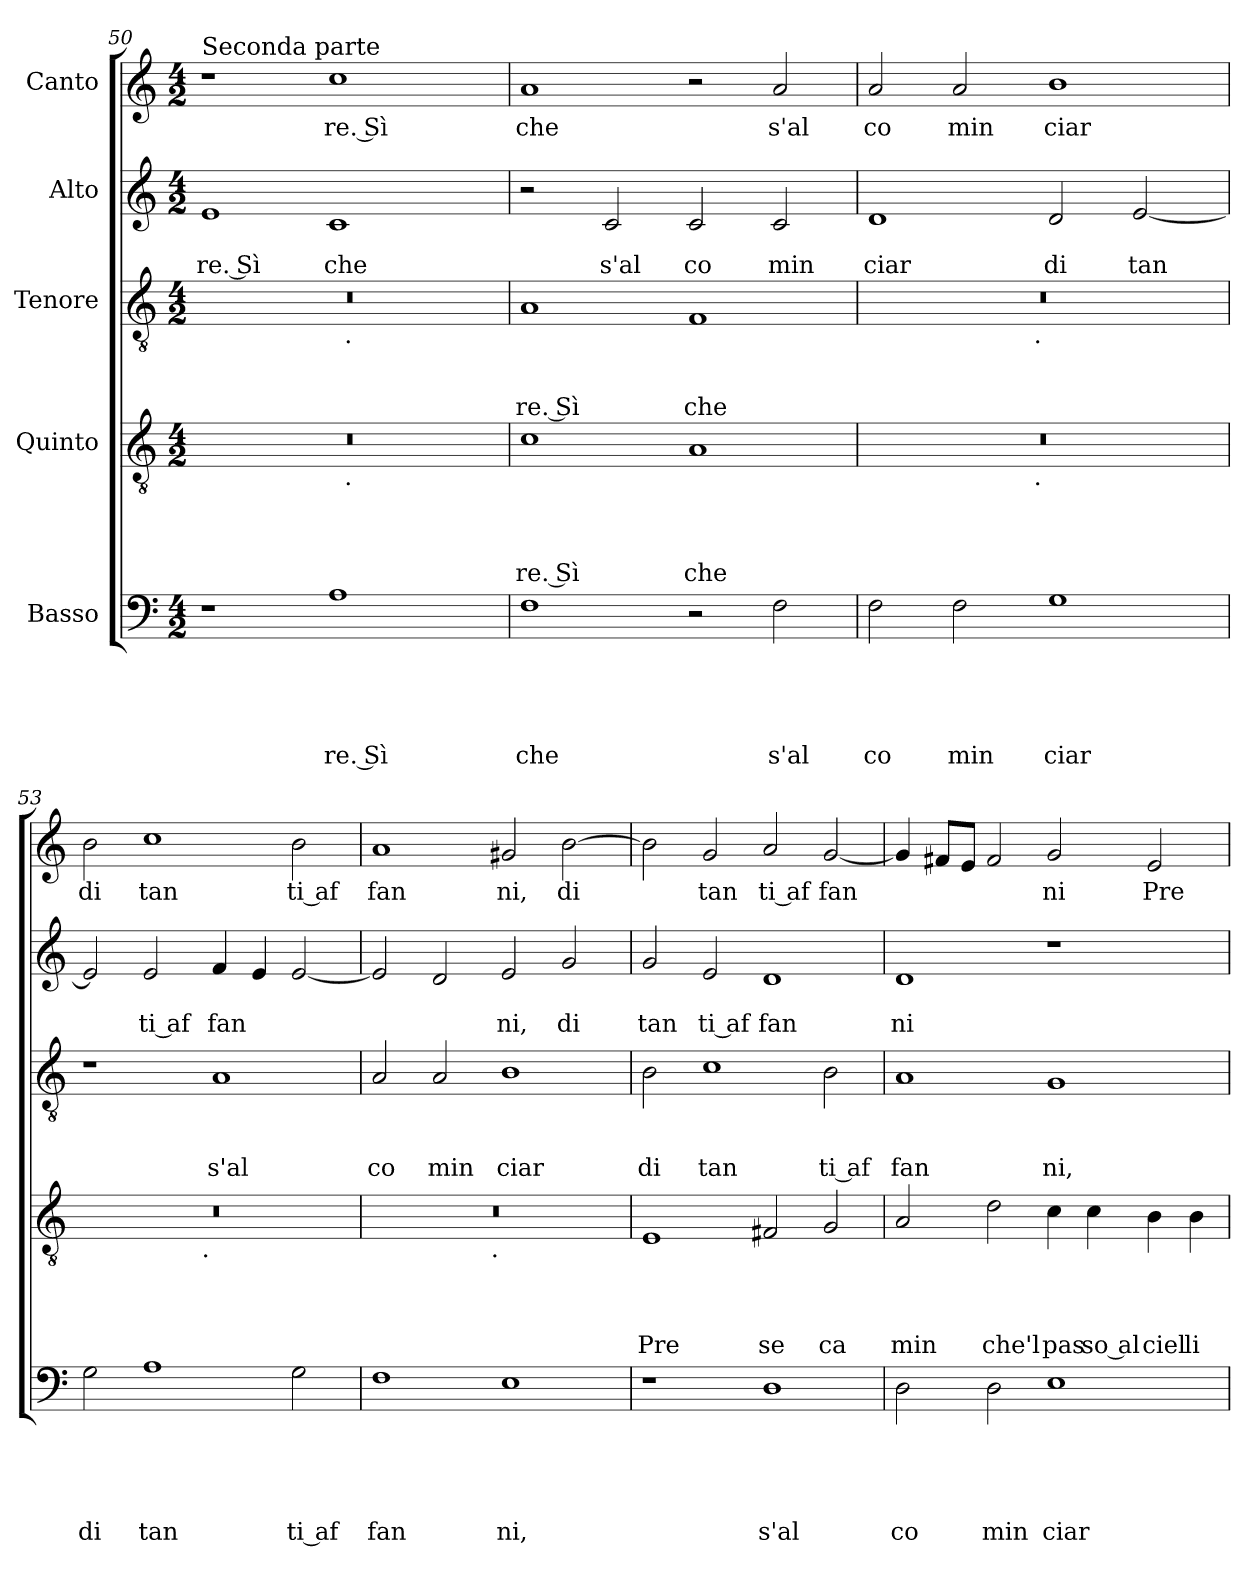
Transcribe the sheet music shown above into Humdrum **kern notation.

**kern	**text	**text	**text	**text	**text	**kern	**text	**text	**text	**text	**kern	**text	**text	**text	**kern	**text	**text	**kern	**text
*part5	*part5	*part5	*part5	*part5	*part5	*part4	*part4	*part4	*part4	*part4	*part3	*part3	*part3	*part3	*part2	*part2	*part2	*part1	*part1
*staff5	*staff5	*staff5	*staff5	*staff5	*staff5	*staff4	*staff4	*staff4	*staff4	*staff4	*staff3	*staff3	*staff3	*staff3	*staff2	*staff2	*staff2	*staff1	*staff1
*I"Basso	*	*	*	*	*	*I"Quinto	*	*	*	*	*I"Tenore	*	*	*	*I"Alto	*	*	*I"Canto	*
*clefF4	*	*	*	*	*	*clefGv2	*	*	*	*	*clefGv2	*	*	*	*clefG2	*	*	*clefG2	*
*k[]	*	*	*	*	*	*k[]	*	*	*	*	*k[]	*	*	*	*k[]	*	*	*k[]	*
*C:	*	*	*	*	*	*C:	*	*	*	*	*C:	*	*	*	*C:	*	*	*C:	*
*M4/2	*	*	*	*	*	*M4/2	*	*	*	*	*M4/2	*	*	*	*M4/2	*	*	*M4/2	*
=50	=50	=50	=50	=50	=50	=50	=50	=50	=50	=50	=50	=50	=50	=50	=50	=50	=50	=50	=50
!	!	!	!	!	!	!	!	!	!	!	!	!	!	!	!	!	!	!LO:TX:a:t=Seconda parte	!
!	!	!	!	!	!	!	!	!	!	!	!	!	!	!	!	!	!LO:LY:b:rj	!	!
*	*	*	*	*	*	*^	*	*	*	*	*^	*	*	*	*	*	*	*	*
1r	.	.	.	.	.	0r	1ryy	.	.	.	.	0r	1ryy	.	.	.	1e	.	-re. Sì	1r	.
!	!	!	!	!	!LO:LY:b:rj	!	!	!	!	!	!	!	!	!	!	!	!	!	!LO:LY:b	!	!LO:LY:b:rj
1A	.	.	.	.	-re. Sì	.	32ryy	.	.	.	.	.	32ryy	.	.	.	1c	.	che	1cc	-re. Sì
!	!	!	!	!	!	!	!	!	!	!	!	!	!LO:TX:b:t=.	!	!	!	!	!	!	!	!
!	!	!	!	!	!	!	!LO:TX:b:t=.	!	!	!	!	!	!	!	!	!	!	!	!	!	!
.	.	.	.	.	.	.	2ryy	.	.	.	.	.	2ryy	.	.	.	.	.	.	.	.
.	.	.	.	.	.	.	4...ryy	.	.	.	.	.	4...ryy	.	.	.	.	.	.	.	.
=51	=51	=51	=51	=51	=51	=51	=51	=51	=51	=51	=51	=51	=51	=51	=51	=51	=51	=51	=51	=51	=51
!	!	!	!	!	!LO:LY:b	!	!	!	!	!	!LO:LY:b:rj	!	!	!	!	!LO:LY:b:rj	!	!	!	!	!LO:LY:b
*	*	*	*	*	*	*v	*v	*	*	*	*	*	*	*	*	*	*	*	*	*	*
*	*	*	*	*	*	*	*	*	*	*	*v	*v	*	*	*	*	*	*	*	*
1F	.	.	.	.	che	1c	.	.	.	re. Sì	1A	.	.	-re. Sì	2r	.	.	1a	che
!	!	!	!	!	!	!	!	!	!	!	!	!	!	!	!	!	!LO:LY:b	!	!
.	.	.	.	.	.	.	.	.	.	.	.	.	.	.	2c/	.	s'al	.	.
!	!	!	!	!	!	!	!	!	!	!LO:LY:b	!	!	!	!LO:LY:b	!	!	!LO:LY:b	!	!
2r	.	.	.	.	.	1A	.	.	.	che	1F	.	.	che	2c/	.	co	2r	.
!	!	!	!	!	!LO:LY:b	!	!	!	!	!	!	!	!	!	!	!	!LO:LY:b	!	!LO:LY:b
2F\	.	.	.	.	s'al	.	.	.	.	.	.	.	.	.	2c/	.	min	2a/	s'al
=52	=52	=52	=52	=52	=52	=52	=52	=52	=52	=52	=52	=52	=52	=52	=52	=52	=52	=52	=52
!	!	!	!	!	!LO:LY:b	!	!	!	!	!	!	!	!	!	!	!	!LO:LY:b	!	!LO:LY:b
*	*	*	*	*	*	*^	*	*	*	*	*^	*	*	*	*	*	*	*	*
2F\	.	.	.	.	co	0r	2ryy	.	.	.	.	0r	2ryy	.	.	.	1d	.	ciar	2a/	co
!	!	!	!	!	!LO:LY:b	!	!	!	!	!	!	!	!	!	!	!	!	!	!	!	!LO:LY:b
2F\	.	.	.	.	min	.	4...ryy	.	.	.	.	.	4...ryy	.	.	.	.	.	.	2a/	min
!	!	!	!	!	!	!	!	!	!	!	!	!	!LO:TX:b:t=.	!	!	!	!	!	!	!	!
!	!	!	!	!	!	!	!LO:TX:b:t=.	!	!	!	!	!	!	!	!	!	!	!	!	!	!
.	.	.	.	.	.	.	1ryy	.	.	.	.	.	1ryy	.	.	.	.	.	.	.	.
!	!	!	!	!	!LO:LY:b	!	!	!	!	!	!	!	!	!	!	!	!	!	!LO:LY:b	!	!LO:LY:b
1G	.	.	.	.	ciar	.	.	.	.	.	.	.	.	.	.	.	2d/	.	di	1b	ciar
!	!	!	!	!	!	!	!	!	!	!	!	!	!	!	!	!	!	!	!LO:LY:b	!	!
.	.	.	.	.	.	.	.	.	.	.	.	.	.	.	.	.	[<2e/	.	tan	.	.
.	.	.	.	.	.	.	32ryy	.	.	.	.	.	32ryy	.	.	.	.	.	.	.	.
=53	=53	=53	=53	=53	=53	=53	=53	=53	=53	=53	=53	=53	=53	=53	=53	=53	=53	=53	=53	=53	=53
!	!	!	!	!	!LO:LY:b	!	!	!	!	!	!	!	!	!	!	!	!	!	!	!	!LO:LY:b
*	*	*	*	*	*	*	*	*	*	*	*	*v	*v	*	*	*	*	*	*	*	*
2G\	.	.	.	.	di	0r	2ryy	.	.	.	.	1r	.	.	.	2e/]	.	.	2b\	di
!	!	!	!	!	!LO:LY:b	!	!	!	!	!	!	!	!	!	!	!	!	!LO:LY:b:rj	!	!LO:LY:b
1A	.	.	.	.	tan	.	4...ryy	.	.	.	.	.	.	.	.	2e/	.	ti af	1cc	tan
!	!	!	!	!	!	!	!LO:TX:b:t=.	!	!	!	!	!	!	!	!	!	!	!	!	!
.	.	.	.	.	.	.	1ryy	.	.	.	.	.	.	.	.	.	.	.	.	.
!	!	!	!	!	!	!	!	!	!	!	!	!	!	!	!LO:LY:b	!	!	!LO:LY:b	!	!
.	.	.	.	.	.	.	.	.	.	.	.	1A	.	.	s'al	4f/	.	fan	.	.
.	.	.	.	.	.	.	.	.	.	.	.	.	.	.	.	4e/	.	.	.	.
!	!	!	!	!	!LO:LY:b:rj	!	!	!	!	!	!	!	!	!	!	!	!	!	!	!LO:LY:b:rj
2G\	.	.	.	.	ti af	.	.	.	.	.	.	.	.	.	.	[<2e/	.	.	2b\	ti af
.	.	.	.	.	.	.	32ryy	.	.	.	.	.	.	.	.	.	.	.	.	.
=54	=54	=54	=54	=54	=54	=54	=54	=54	=54	=54	=54	=54	=54	=54	=54	=54	=54	=54	=54	=54
!	!	!	!	!	!LO:LY:b	!	!	!	!	!	!	!	!	!	!LO:LY:b	!	!	!	!	!LO:LY:b
1F	.	.	.	.	fan	0r	2ryy	.	.	.	.	2A/	.	.	co	2e/]	.	.	1a	fan
!	!	!	!	!	!	!	!	!	!	!	!	!	!	!	!LO:LY:b	!	!	!	!	!
.	.	.	.	.	.	.	4...ryy	.	.	.	.	2A/	.	.	min	2d/	.	.	.	.
!	!	!	!	!	!	!	!LO:TX:b:t=.	!	!	!	!	!	!	!	!	!	!	!	!	!
.	.	.	.	.	.	.	1ryy	.	.	.	.	.	.	.	.	.	.	.	.	.
!	!	!	!	!	!LO:LY:b	!	!	!	!	!	!	!	!	!	!LO:LY:b	!	!	!LO:LY:b	!	!LO:LY:b
1E	.	.	.	.	ni,	.	.	.	.	.	.	1B	.	.	ciar	2e/	.	ni,	2g#X/	ni,
!	!	!	!	!	!	!	!	!	!	!	!	!	!	!	!	!	!	!LO:LY:b	!	!LO:LY:b
.	.	.	.	.	.	.	.	.	.	.	.	.	.	.	.	2g/	.	di	[>2b\	di
.	.	.	.	.	.	.	32ryy	.	.	.	.	.	.	.	.	.	.	.	.	.
=55	=55	=55	=55	=55	=55	=55	=55	=55	=55	=55	=55	=55	=55	=55	=55	=55	=55	=55	=55	=55
!	!	!	!	!	!	!	!	!	!	!	!LO:LY:b	!	!	!	!LO:LY:b	!	!	!LO:LY:b	!	!
*	*	*	*	*	*	*v	*v	*	*	*	*	*	*	*	*	*	*	*	*	*
1r	.	.	.	.	.	1E	.	.	.	Pre	2B\	.	.	di	2g/	.	tan	2b\]	.
!	!	!	!	!	!	!	!	!	!	!	!	!	!	!LO:LY:b	!	!	!LO:LY:b:rj	!	!LO:LY:b
.	.	.	.	.	.	.	.	.	.	.	(1c	.	.	tan	2e/	.	ti af	2g/	tan
!	!	!	!	!	!LO:LY:b	!	!	!	!	!LO:LY:b	!	!	!	!	!	!	!LO:LY:b	!	!LO:LY:b:rj
1D	.	.	.	.	s'al	2F#X/	.	.	.	se	.	.	.	.	1d	.	fan	2a/	ti af
!	!	!	!	!	!	!	!	!	!	!LO:LY:b	!	!	!	!LO:LY:b:rj	!	!	!	!	!LO:LY:b
.	.	.	.	.	.	2G/	.	.	.	ca	2B\	.	.	ti af	.	.	.	[<2g/	fan
=56	=56	=56	=56	=56	=56	=56	=56	=56	=56	=56	=56	=56	=56	=56	=56	=56	=56	=56	=56
!	!	!	!	!	!LO:LY:b	!	!	!	!	!LO:LY:b	!	!	!	!LO:LY:b	!	!	!LO:LY:b	!	!
2D\	.	.	.	.	co	2A/	.	.	.	min	1A	.	.	fan	1d	.	ni	4g/]	.
.	.	.	.	.	.	.	.	.	.	.	.	.	.	.	.	.	.	8f#X/L	.
.	.	.	.	.	.	.	.	.	.	.	.	.	.	.	.	.	.	8e/J	.
!	!	!	!	!	!LO:LY:b	!	!	!	!	!LO:LY:b	!	!	!	!	!	!	!	!	!
2D\	.	.	.	.	min	2d\	.	.	.	che'l	.	.	.	.	.	.	.	2f#/	.
!	!	!	!	!	!LO:LY:b	!	!	!	!	!LO:LY:b	!	!	!	!LO:LY:b	!	!	!	!	!LO:LY:b
1E	.	.	.	.	ciar	4c\	.	.	.	pas	1G	.	.	ni,	1r	.	.	2g/	ni
!	!	!	!	!	!	!	!	!	!	!LO:LY:b:rj	!	!	!	!	!	!	!	!	!
.	.	.	.	.	.	4c\	.	.	.	so al	.	.	.	.	.	.	.	.	.
!	!	!	!	!	!	!	!	!	!	!LO:LY:b	!	!	!	!	!	!	!	!	!LO:LY:b
.	.	.	.	.	.	4B\	.	.	.	ciel	.	.	.	.	.	.	.	2e/	Pre
!	!	!	!	!	!	!	!	!	!	!LO:LY:b	!	!	!	!	!	!	!	!	!
.	.	.	.	.	.	4B\	.	.	.	li	.	.	.	.	.	.	.	.	.
=	=	=	=	=	=	=	=	=	=	=	=	=	=	=	=	=	=	=	=
*-	*-	*-	*-	*-	*-	*-	*-	*-	*-	*-	*-	*-	*-	*-	*-	*-	*-	*-	*-
